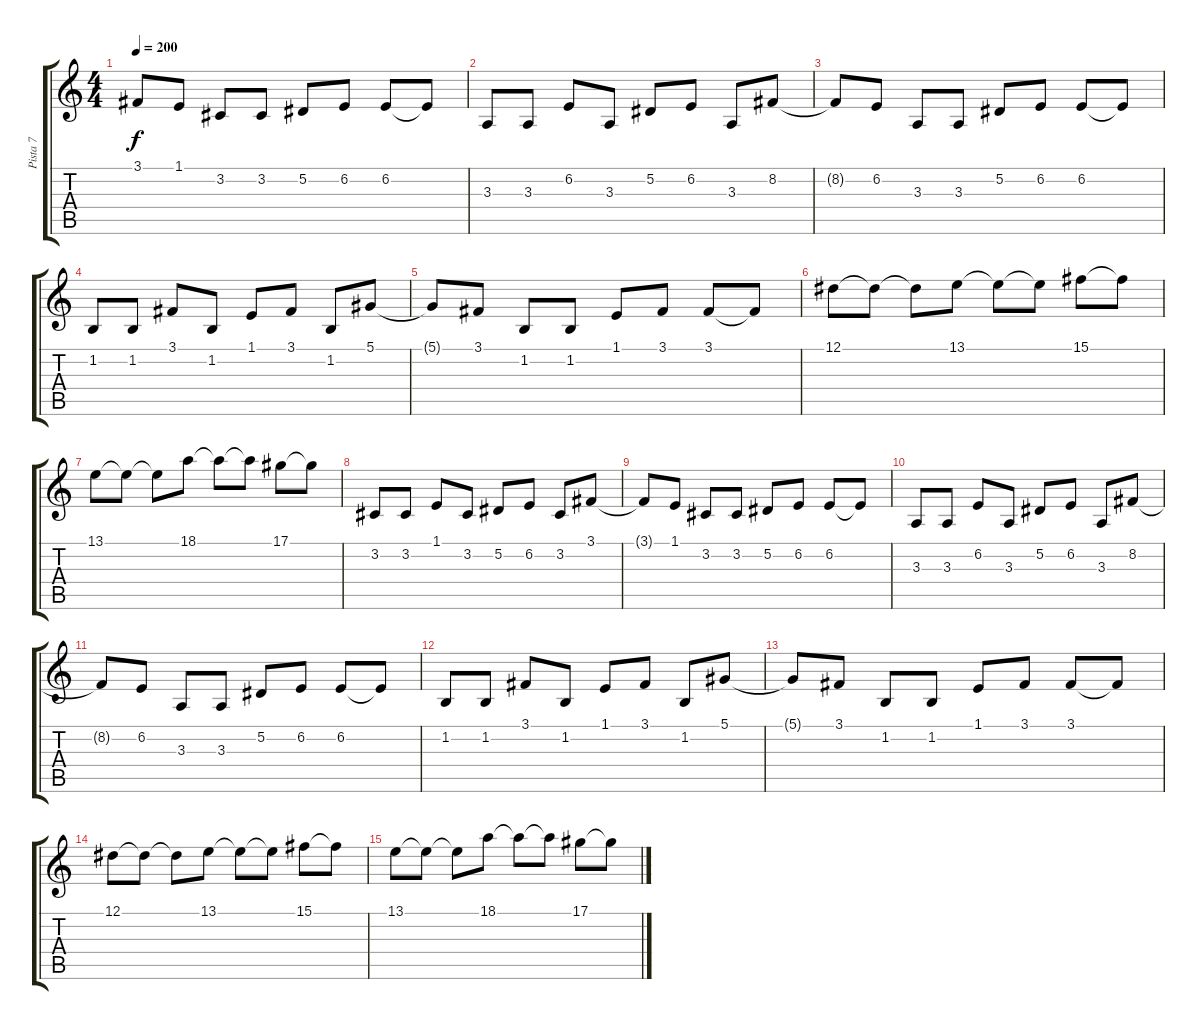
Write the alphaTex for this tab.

\track ("Pista 7" "Pista 7") {instrument lead6voice}
\staff {score tabs}
\tuning (Eb4 Bb3 Gb3 Db3 Ab2 Eb2) {hide}
\ts (4 4)
\tempo 200
\clef g2
\ks c
3.1{t}.8{dy f} 1.1.8 3.2.8 3.2.8 5.2.8 6.2.8 6.2.8 6.2{t}.8 |
3.3.8 3.3.8 6.2.8 3.3.8 5.2.8 6.2.8 3.3.8 8.2.8 |
8.2{t}.8 6.2.8 3.3.8 3.3.8 5.2.8 6.2.8 6.2.8 6.2{t}.8 |
1.2.8 1.2.8 3.1.8 1.2.8 1.1.8 3.1.8 1.2.8 5.1.8 |
5.1{t}.8 3.1.8 1.2.8 1.2.8 1.1.8 3.1.8 3.1.8 3.1{t}.8 |
12.1.8 12.1{t}.8 12.1{t}.8 13.1.8 13.1{t}.8 13.1{t}.8 15.1.8 15.1{t}.8 |
13.1.8 13.1{t}.8 13.1{t}.8 18.1.8 18.1{t}.8 18.1{t}.8 17.1.8 17.1{t}.8 |
3.2.8 3.2.8 1.1.8 3.2.8 5.2.8 6.2.8 3.2.8 3.1.8 |
3.1{t}.8 1.1.8 3.2.8 3.2.8 5.2.8 6.2.8 6.2.8 6.2{t}.8 |
3.3.8 3.3.8 6.2.8 3.3.8 5.2.8 6.2.8 3.3.8 8.2.8 |
8.2{t}.8 6.2.8 3.3.8 3.3.8 5.2.8 6.2.8 6.2.8 6.2{t}.8 |
1.2.8 1.2.8 3.1.8 1.2.8 1.1.8 3.1.8 1.2.8 5.1.8 |
5.1{t}.8 3.1.8 1.2.8 1.2.8 1.1.8 3.1.8 3.1.8 3.1{t}.8 |
12.1.8 12.1{t}.8 12.1{t}.8 13.1.8 13.1{t}.8 13.1{t}.8 15.1.8 15.1{t}.8 |
13.1.8 13.1{t}.8 13.1{t}.8 18.1.8 18.1{t}.8 18.1{t}.8 17.1.8 17.1{t}.8
